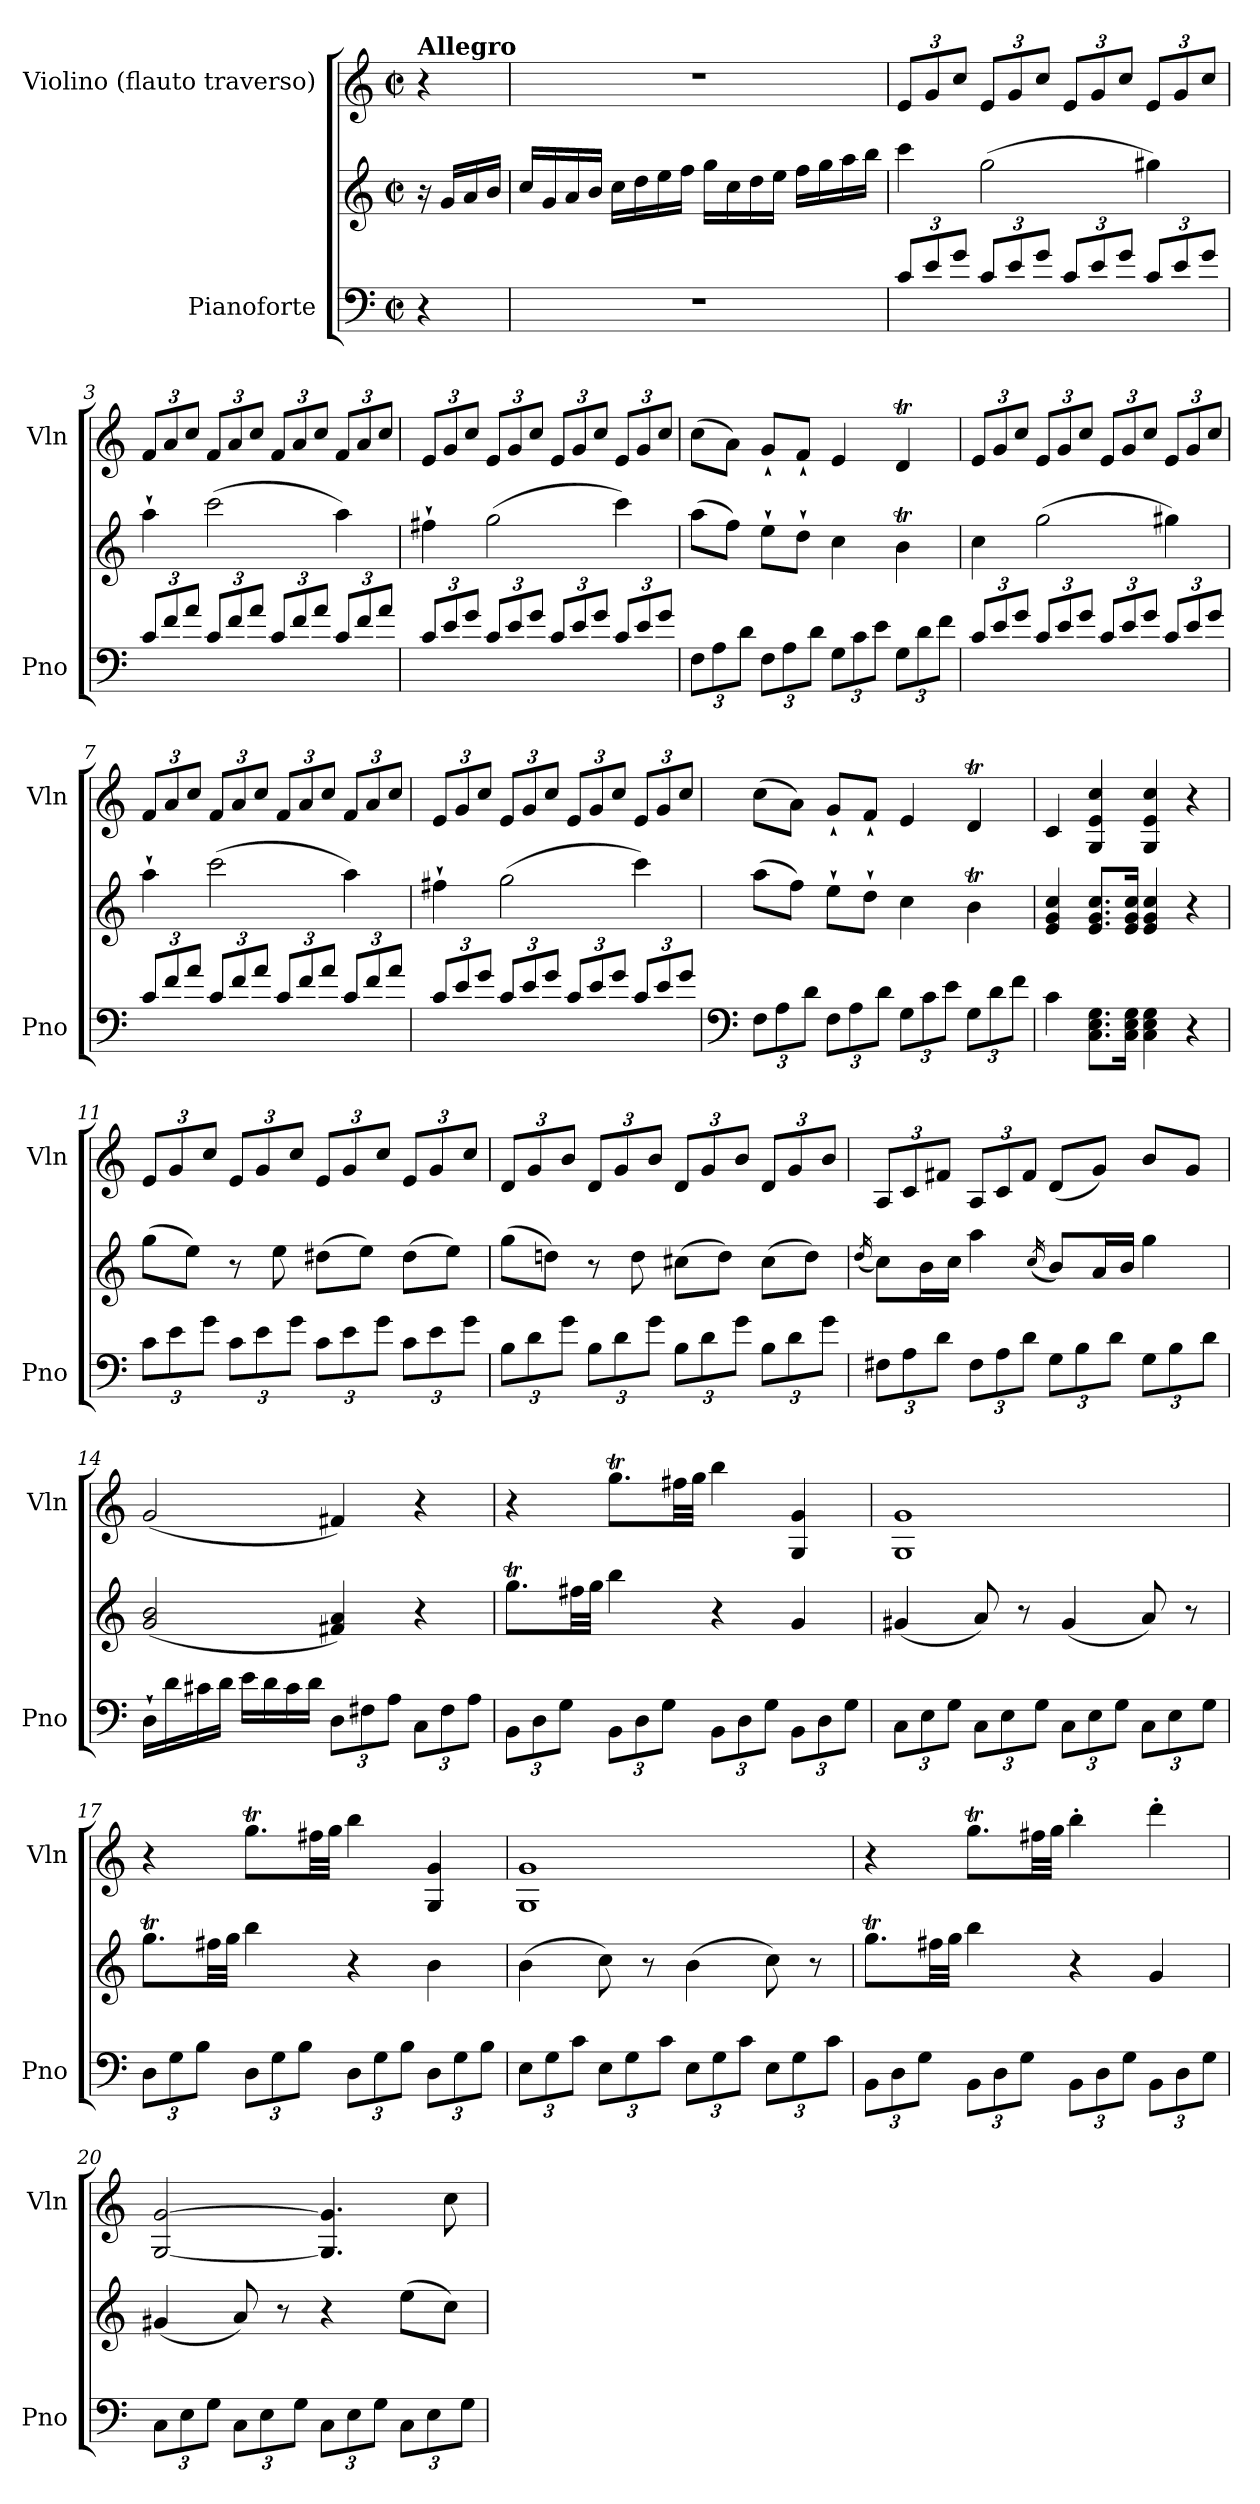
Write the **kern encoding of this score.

**kern	**kern	**kern
*part2	*part2	*part1
*staff3	*staff2	*staff1
*I"Pianoforte	*	*I"Violino         (flauto traverso)
*I'Pno	*	*I'Vln
*clefF4	*clefG2	*clefG2
*k[]	*k[]	*k[]
*M2/2	*M2/2	*M2/2
*met(c|)	*met(c|)	*met(c|)
=	=	=
!	!	!LO:TX:a:B:t=Allegro
4r	16r	4r
.	16g/LL	.
.	16a/	.
.	16b/JJ	.
=1	=1	=1
1r	16cc/LL	1r
.	16g/	.
.	16a/	.
.	16b/JJ	.
.	16cc\LL	.
.	16dd\	.
.	16ee\	.
.	16ff\JJ	.
.	16gg\LL	.
.	16cc\	.
.	16dd\	.
.	16ee\JJ	.
.	16ff\LL	.
.	16gg\	.
.	16aa\	.
.	16bb\JJ	.
=2	=2	=2
*Xbrackettup	*	*Xbrackettup
12c/L	4ccc\	12e/L
12e/	.	12g/
12g/J	.	12cc/J
12c/L	(>2gg\	12e/L
12e/	.	12g/
12g/J	.	12cc/J
12c/L	.	12e/L
12e/	.	12g/
12g/J	.	12cc/J
12c/L	4gg#X\)	12e/L
12e/	.	12g/
12g/J	.	12cc/J
!!LO:LB:g=z
=3	=3	=3
12c/L	4aa`\	12f/L
12f/	.	12a/
12a/J	.	12cc/J
12c/L	(>2ccc\	12f/L
12f/	.	12a/
12a/J	.	12cc/J
12c/L	.	12f/L
12f/	.	12a/
12a/J	.	12cc/J
12c/L	4aa\)	12f/L
12f/	.	12a/
12a/J	.	12cc/J
=4	=4	=4
12c/L	4ff#X`\	12e/L
12e/	.	12g/
12g/J	.	12cc/J
12c/L	(>2gg\	12e/L
12e/	.	12g/
12g/J	.	12cc/J
12c/L	.	12e/L
12e/	.	12g/
12g/J	.	12cc/J
12c/L	4ccc\)	12e/L
12e/	.	12g/
12g/J	.	12cc/J
=5	=5	=5
12F\L	(>8aa\L	(>8cc\L
12A\	.	.
.	8ff\J)	8a\J)
12d\J	.	.
12F\L	8ee`\L	8g`/L
12A\	.	.
.	8dd`\J	8f`/J
12d\J	.	.
12G\L	4cc\	4e/
12c\	.	.
12e\J	.	.
12G\L	4bt\	4dT/
12d\	.	.
12f\J	.	.
!!LO:LB:g=z
=6	=6	=6
12c/L	4cc\	12e/L
12e/	.	12g/
12g/J	.	12cc/J
12c/L	(>2gg\	12e/L
12e/	.	12g/
12g/J	.	12cc/J
12c/L	.	12e/L
12e/	.	12g/
12g/J	.	12cc/J
12c/L	4gg#X\)	12e/L
12e/	.	12g/
12g/J	.	12cc/J
=7	=7	=7
12c/L	4aa`\	12f/L
12f/	.	12a/
12a/J	.	12cc/J
12c/L	(>2ccc\	12f/L
12f/	.	12a/
12a/J	.	12cc/J
12c/L	.	12f/L
12f/	.	12a/
12a/J	.	12cc/J
12c/L	4aa\)	12f/L
12f/	.	12a/
12a/J	.	12cc/J
=8	=8	=8
12c/L	4ff#X`\	12e/L
12e/	.	12g/
12g/J	.	12cc/J
12c/L	(>2gg\	12e/L
12e/	.	12g/
12g/J	.	12cc/J
12c/L	.	12e/L
12e/	.	12g/
12g/J	.	12cc/J
12c/L	4ccc\)	12e/L
12e/	.	12g/
12g/J	.	12cc/J
!!LO:PB:g=z
=9	=9	=9
*clefF4	*	*
12F\L	(>8aa\L	(>8cc\L
12A\	.	.
.	8ff\J)	8a\J)
12d\J	.	.
12F\L	8ee`\L	8g`/L
12A\	.	.
.	8dd`\J	8f`/J
12d\J	.	.
12G\L	4cc\	4e/
12c\	.	.
12e\J	.	.
12G\L	4bt\	4dT/
12d\	.	.
12f\J	.	.
=10	=10	=10
4c\	4e/ 4g/ 4cc/	4c/
8.C\ 8.E\ 8.G\L	8.e/ 8.g/ 8.cc/L	4G/ 4e/ 4cc/
16C\ 16E\ 16G\Jk	16e/ 16g/ 16cc/Jk	.
4C\ 4E\ 4G\	4e/ 4g/ 4cc/	4G/ 4e/ 4cc/
4r	4r	4r
=11	=11	=11
12c\L	(>8gg\L	12e/L
12e\	.	12g/
.	8ee\J)	.
12g\J	.	12cc/J
12c\L	8r	12e/L
12e\	.	12g/
.	8ee\	.
12g\J	.	12cc/J
12c\L	(>8dd#X\L	12e/L
12e\	.	12g/
.	8ee\J)	.
12g\J	.	12cc/J
12c\L	(>8dd#\L	12e/L
12e\	.	12g/
.	8ee\J)	.
12g\J	.	12cc/J
!!LO:LB:g=z
=12	=12	=12
12B\L	(>8gg\L	12d/L
12d\	.	12g/
.	8ddn\J)	.
12g\J	.	12b/J
12B\L	8r	12d/L
12d\	.	12g/
.	8dd\	.
12g\J	.	12b/J
12B\L	(>8cc#X\L	12d/L
12d\	.	12g/
.	8dd\J)	.
12g\J	.	12b/J
12B\L	(>8cc#\L	12d/L
12d\	.	12g/
.	8dd\J)	.
12g\J	.	12b/J
=13	=13	=13
.	(<16qdd/	.
12F#X\L	8cc\L)	12A/L
12A\	.	12c/
.	16b\L	.
12d\J	.	12f#X/J
.	16cc\JJ	.
12F#\L	4aa\	12A/L
12A\	.	12c/
12d\J	.	12f#/J
.	(<16qcc/	.
12G\L	8b/L)	(<8d/L
12B\	.	.
.	16a/L	8g/J)
12d\J	.	.
.	16b/JJ	.
12G\L	4gg\	8b/L
12B\	.	.
.	.	8g/J
12d\J	.	.
!!LO:LB:g=z
=14	=14	=14
16D`\LL	(<2g/ 2b/	(<2g/
16d\	.	.
16c#X\	.	.
16d\JJ	.	.
16e\LL	.	.
16d\	.	.
16c#\	.	.
16d\JJ	.	.
12D\L	4f#X/ 4a/)	4f#X/)
12F#X\	.	.
12A\J	.	.
12C\L	4r	4r
12F#\	.	.
12A\J	.	.
=15	=15	=15
12BB\L	8.ggT\L	4r
12D\	.	.
12G\J	.	.
.	32ff#X\LL	.
.	32gg\JJJ	.
12BB\L	4bb\	8.ggT\L
12D\	.	.
12G\J	.	.
.	.	32ff#X\LL
.	.	32gg\JJJ
12BB\L	4r	4bb\
12D\	.	.
12G\J	.	.
12BB\L	4g/	4G/ 4g/
12D\	.	.
12G\J	.	.
=16	=16	=16
12C\L	(<4g#X/	1G 1g
12E\	.	.
12G\J	.	.
12C\L	8a/)	.
12E\	.	.
.	8r	.
12G\J	.	.
12C\L	(<4g#/	.
12E\	.	.
12G\J	.	.
12C\L	8a/)	.
12E\	.	.
.	8r	.
12G\J	.	.
!!LO:LB:g=z
=17	=17	=17
12D\L	8.ggT\L	4r
12G\	.	.
12B\J	.	.
.	32ff#X\LL	.
.	32gg\JJJ	.
12D\L	4bb\	8.ggT\L
12G\	.	.
12B\J	.	.
.	.	32ff#X\LL
.	.	32gg\JJJ
12D\L	4r	4bb\
12G\	.	.
12B\J	.	.
12D\L	4b\	4G/ 4g/
12G\	.	.
12B\J	.	.
=18	=18	=18
12E\L	(>4b\	1G 1g
12G\	.	.
12c\J	.	.
12E\L	8cc\)	.
12G\	.	.
.	8r	.
12c\J	.	.
12E\L	(>4b\	.
12G\	.	.
12c\J	.	.
12E\L	8cc\)	.
12G\	.	.
.	8r	.
12c\J	.	.
=19	=19	=19
12BB\L	8.ggT\L	4r
12D\	.	.
12G\J	.	.
.	32ff#X\LL	.
.	32gg\JJJ	.
12BB\L	4bb\	8.ggT\L
12D\	.	.
12G\J	.	.
.	.	32ff#X\LL
.	.	32gg\JJJ
12BB\L	4r	4bb'\
12D\	.	.
12G\J	.	.
12BB\L	4g/	4ddd'\
12D\	.	.
12G\J	.	.
!!LO:PB:g=z
=20	=20	=20
12C\L	(<4g#X/	[2G/ [2g/
12E\	.	.
12G\J	.	.
12C\L	8a/)	.
12E\	.	.
.	8r	.
12G\J	.	.
12C\L	4r	4.G/] 4.g/]
12E\	.	.
12G\J	.	.
12C\L	(>8ee\L	.
12E\	.	.
.	8cc\J)	8cc\
12G\J	.	.
=	=	=
*-	*-	*-
